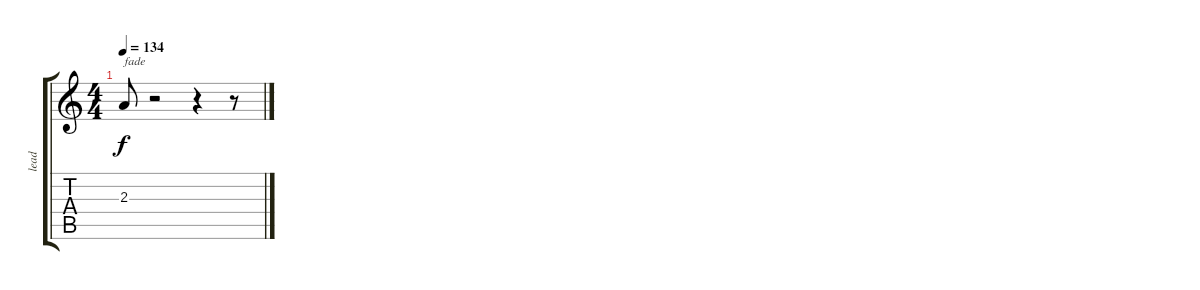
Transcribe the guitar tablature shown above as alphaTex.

\track ("lead" "lead") {instrument electricguitarclean}
\staff {score tabs}
\tuning (E4 B3 G3 D3 A2 E2) {hide}
\ts (4 4)
\tempo 134
\clef g2
\ks c
2.3{t}.8{txt "fade" dy f} r.2 r.4 r.8
